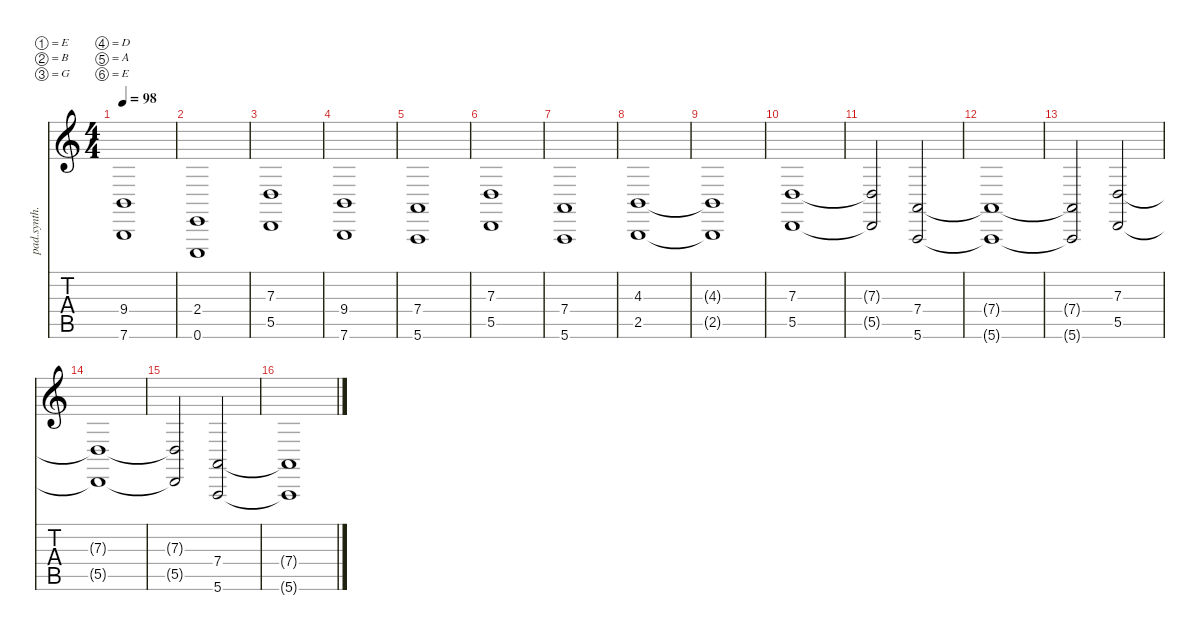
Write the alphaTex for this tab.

\defaultSystemsLayout 4
\hideDynamics
\bracketExtendMode nobrackets
\otherSystemsTrackNameOrientation horizontal
\track ("Pad2" "pad.synth.") {instrument pad2warm}
\staff {score tabs}
\tuning (E3 B2 G2 D2 A1 E1)
\ts (4 4)
\tempo 98
\clef g2
\ks c
(9.4 7.6).1{dy f beam Up} |
(2.4 0.6).1{beam Up} |
(7.3 5.5).1{beam Up} |
(9.4 7.6).1{beam Up} |
(7.4 5.6).1{beam Up} |
(7.3 5.5).1{beam Up} |
(7.4 5.6).1{beam Up} |
(4.3 2.5).1{beam Up} |
(4.3{t} 2.5{t}).1{beam Up} |
(7.3 5.5).1{beam Up} |
(7.3{t} 5.5{t}).2{beam Up} (7.4 5.6).2{beam Up} |
(7.4{t} 5.6{t}).1{beam Up} |
(7.4{t} 5.6{t}).2{beam Up} (7.3 5.5).2{beam Up} |
(7.3{t} 5.5{t}).1{beam Up} |
(7.3{t} 5.5{t}).2{beam Up} (7.4 5.6).2{beam Up} |
(7.4{t} 5.6{t}).1{beam Up}
